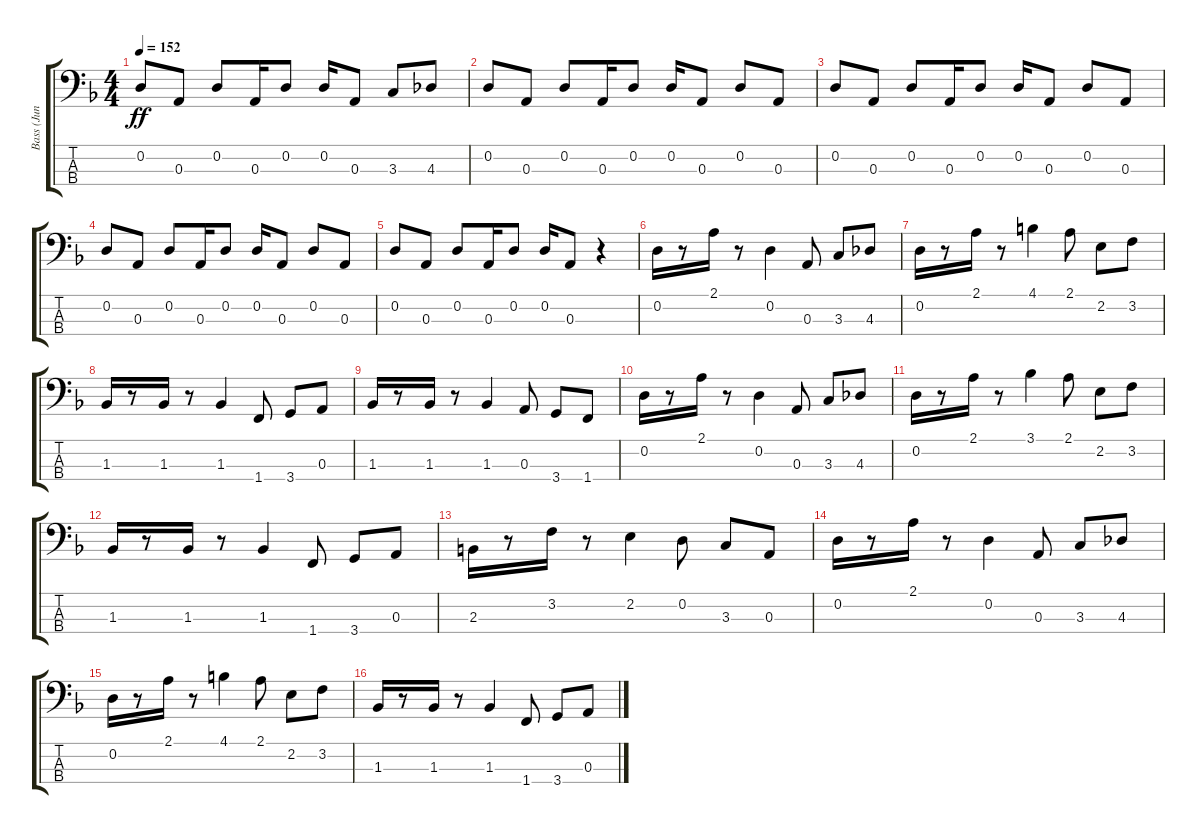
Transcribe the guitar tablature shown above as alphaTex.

\track ("Bass (Jun Onose)" "Bass (Jun ") {instrument electricbasspick}
\staff {score tabs}
\tuning (G2 D2 A1 E1) {hide}
\ts (4 4)
\tempo 152
\clef f4
\ks f
0.2.8{dy ff} 0.3.8 0.2.8 0.3.16 0.2.8 0.2.16 0.3.8 3.3.8 4.3.8 |
0.2.8 0.3.8 0.2.8 0.3.16 0.2.8 0.2.16 0.3.8 0.2.8 0.3.8 |
0.2.8 0.3.8 0.2.8 0.3.16 0.2.8 0.2.16 0.3.8 0.2.8 0.3.8 |
0.2.8 0.3.8 0.2.8 0.3.16 0.2.8 0.2.16 0.3.8 0.2.8 0.3.8 |
0.2.8 0.3.8 0.2.8 0.3.16 0.2.8 0.2.16 0.3.8 r.4 |
0.2.16 r.8 2.1.16 r.8 0.2.4 0.3.8 3.3.8 4.3.8 |
0.2.16 r.8 2.1.16 r.8 4.1.4 2.1.8 2.2.8 3.2.8 |
1.3.16 r.8 1.3.16 r.8 1.3.4 1.4.8 3.4.8 0.3.8 |
1.3.16 r.8 1.3.16 r.8 1.3.4 0.3.8 3.4.8 1.4.8 |
0.2.16 r.8 2.1.16 r.8 0.2.4 0.3.8 3.3.8 4.3.8 |
0.2.16 r.8 2.1.16 r.8 3.1.4 2.1.8 2.2.8 3.2.8 |
1.3.16 r.8 1.3.16 r.8 1.3.4 1.4.8 3.4.8 0.3.8 |
2.3.16 r.8 3.2.16 r.8 2.2.4 0.2.8 3.3.8 0.3.8 |
0.2.16 r.8 2.1.16 r.8 0.2.4 0.3.8 3.3.8 4.3.8 |
0.2.16 r.8 2.1.16 r.8 4.1.4 2.1.8 2.2.8 3.2.8 |
1.3.16 r.8 1.3.16 r.8 1.3.4 1.4.8 3.4.8 0.3.8
